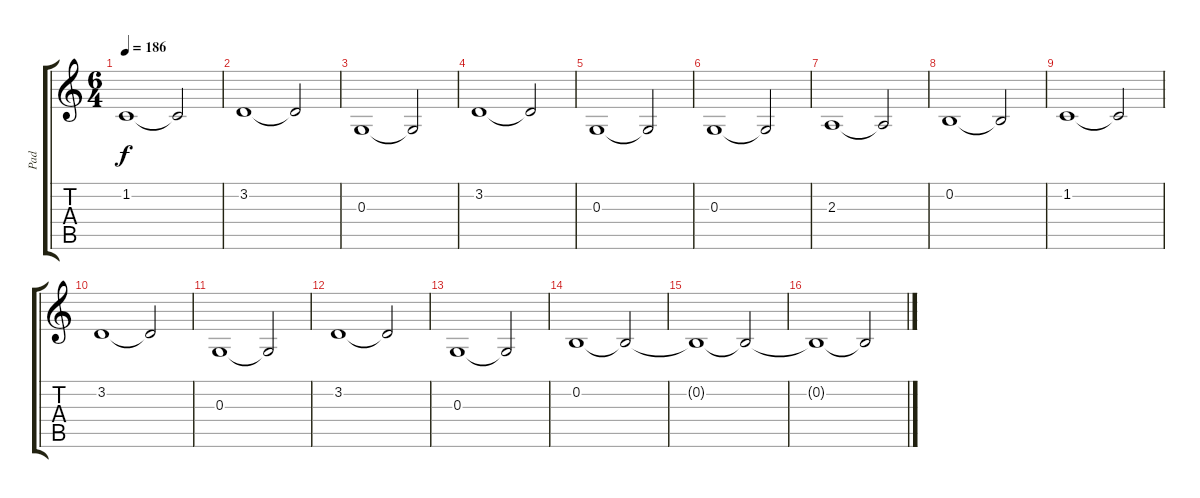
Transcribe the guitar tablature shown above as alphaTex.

\track ("Pad" "Pad") {instrument pad2warm}
\staff {score tabs}
\tuning (E4 B3 G3 D3 A2 E2) {hide}
\ts (6 4)
\tempo 186
\clef g2
\ks c
1.2.1{dy f} 1.2{t}.2 |
3.2.1 3.2{t}.2 |
0.3.1 0.3{t}.2 |
3.2.1 3.2{t}.2 |
0.3.1 0.3{t}.2 |
0.3.1 0.3{t}.2 |
2.3.1 2.3{t}.2 |
0.2.1 0.2{t}.2 |
1.2.1 1.2{t}.2 |
3.2.1 3.2{t}.2 |
0.3.1 0.3{t}.2 |
3.2.1 3.2{t}.2 |
0.3.1 0.3{t}.2 |
0.2.1 0.2{t}.2 |
0.2{t}.1 0.2{t}.2 |
0.2{t}.1 0.2{t}.2
